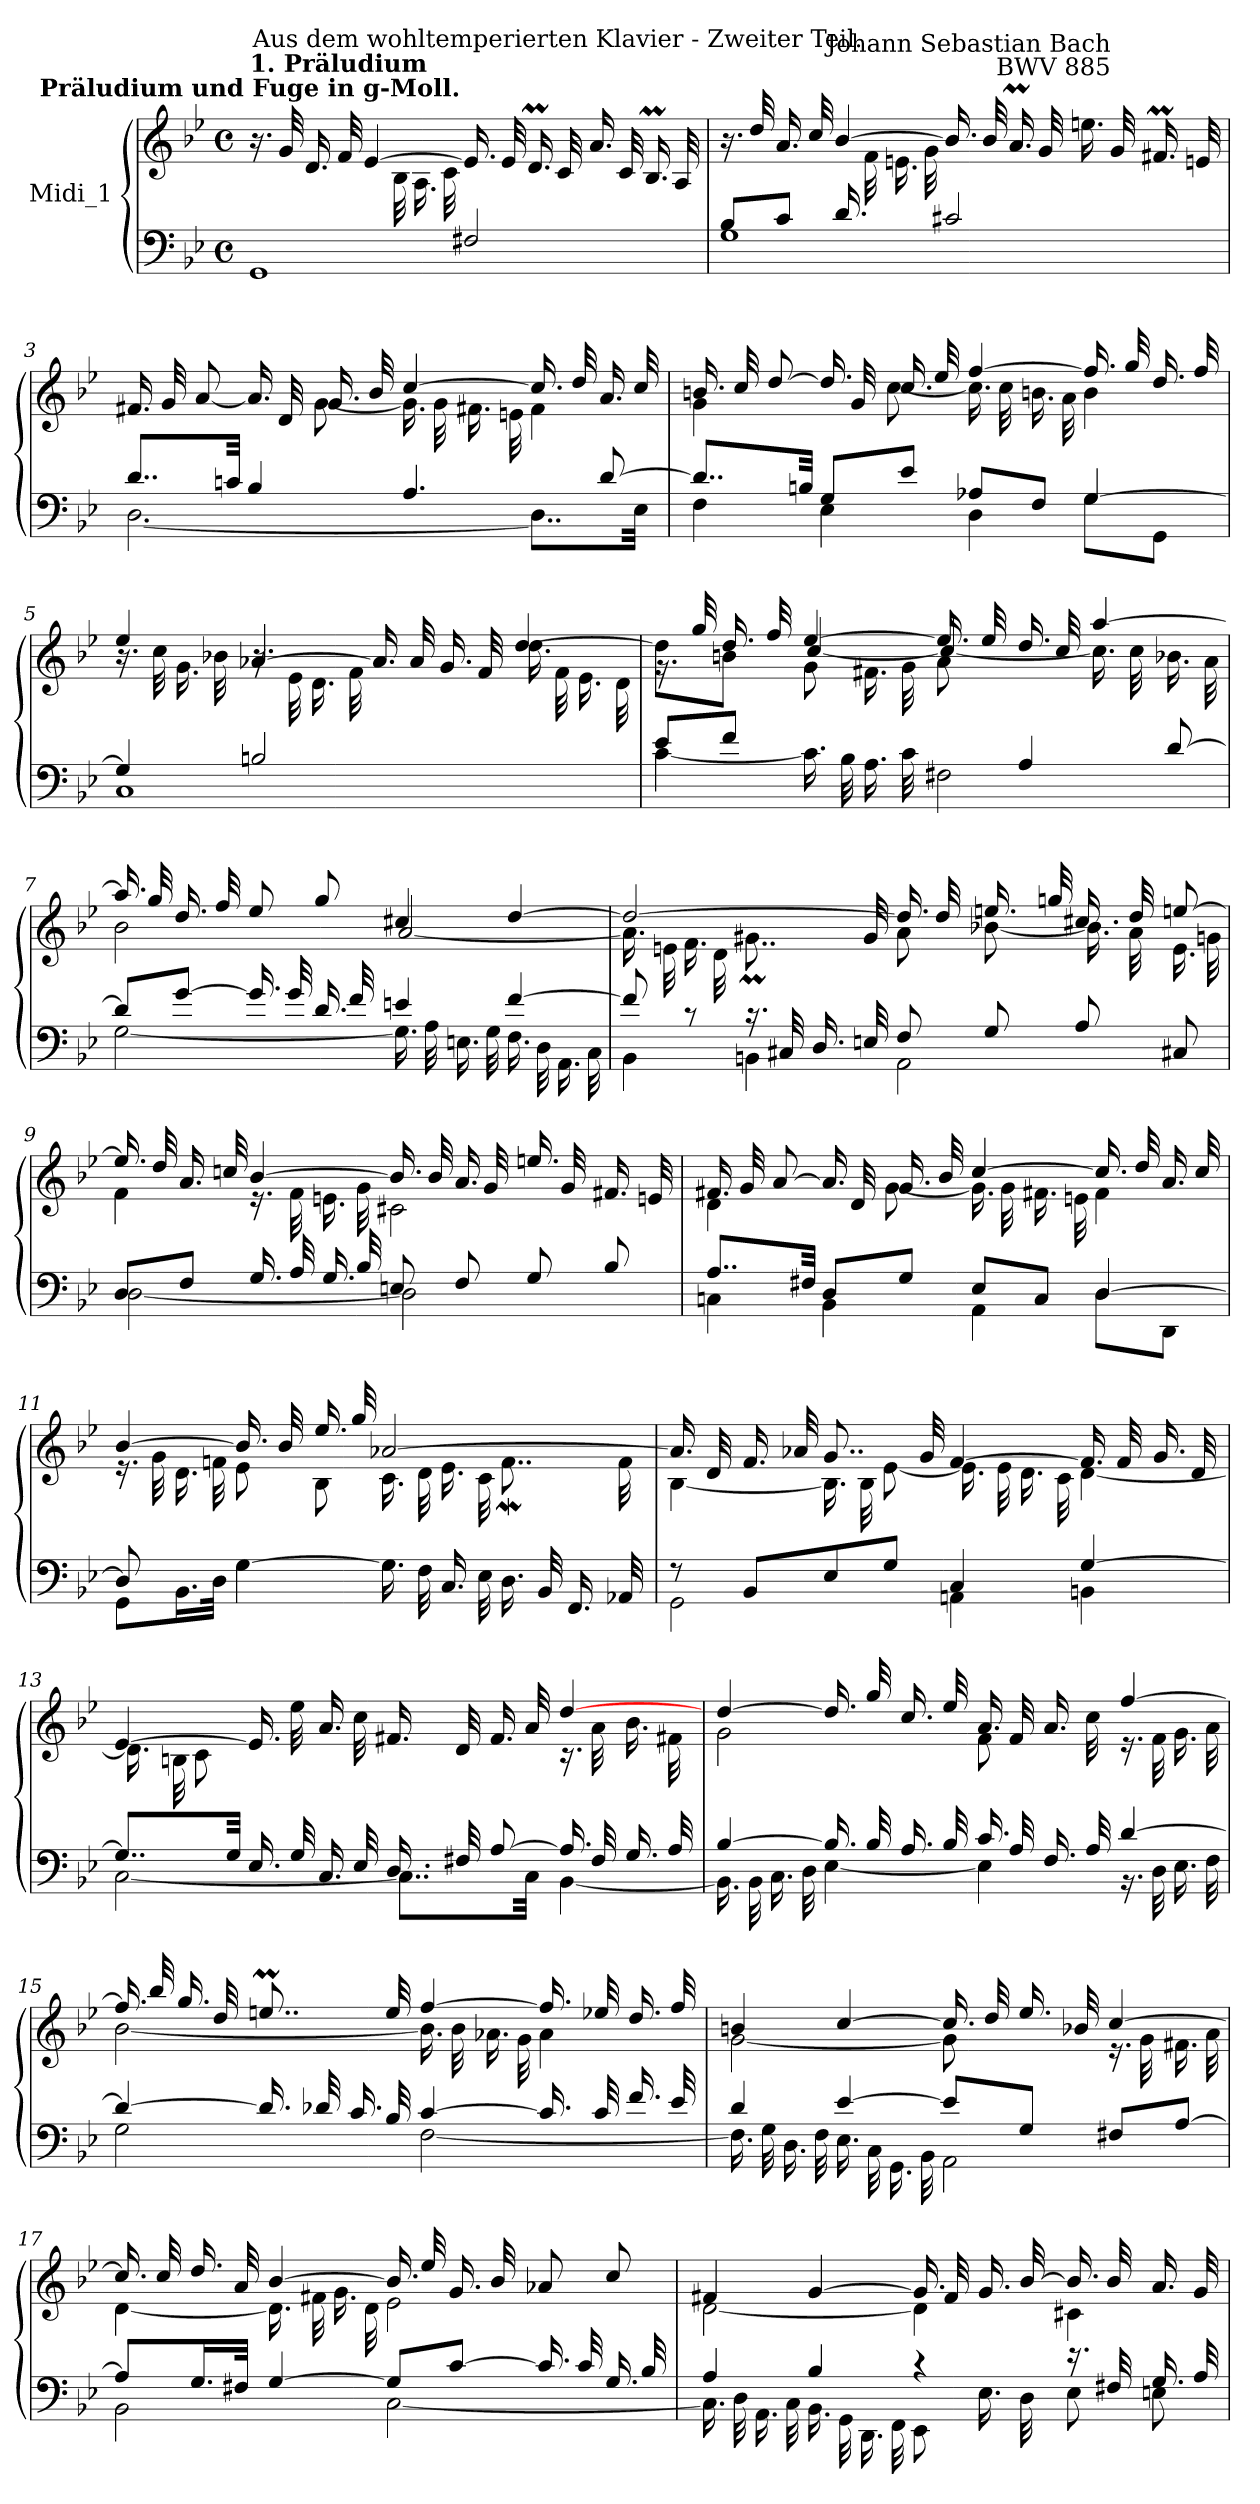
**kern	**kern
*part1	*part1
*staff2	*staff1
*I"Midi_1	*
*clefF4	*clefG2
*k[b-e-]	*k[b-e-]
*B-:	*B-:
*M4/4	*M4/4
*met(c)	*met(c)
=1	=1
*^	*^
!	!	!LO:TX:a:B:cj:t=Präludium und Fuge in g-Moll.	!
!	!	!LO:TX:a:B:t=1. Präludium	!
4ryy	1GG\	16.r	4ryy
.	.	32gLLL	.
.	.	16.d	.
.	.	32fJJ	.
4ryy	.	[4e-/	16.ryy
.	.	.	32B-LLL
.	.	.	16.A
.	.	.	32cJJ
2F#X/	.	16.e-/LL]	4ryy
.	.	32e-/L	.
.	.	16.dm/	.
!	!	!LO:TX:a:cj:t=Aus dem wohltemperierten Klavier - Zweiter Teil.	!
.	.	32c/JJ	.
.	.	16.aLL	4ryy
.	.	32cL	.
.	.	16.B-M	.
.	.	32AJJ	.
=2	=2	=2	=2
8B-L	1G\	16.r	4ryy
.	.	32dd/LLL	.
8cJ	.	16.a/	.
.	.	32cc/JJ	.
16.d/	.	[4b-/	16.ryy
32ryy	.	.	32fLLL
8ryy	.	.	16.en
.	.	.	32gJJ
2c#X/	.	16.b-/LL]	4ryy
.	.	32b-/L	.
.	.	16.am/	.
.	.	32g/JJ	.
.	.	16.eenLL	4ryy
!	!	!LO:TX:a:rj:t=Johann Sebastian Bach\nBWV 885	!
.	.	32gL	.
.	.	16.f#Xm	.
.	.	32enJJ	.
!!LO:LB:g=z	!!
=3	=3	=3	=3
8..dL	[2.D\	16.f#X/LL	4ryy
.	.	32g/L	.
.	.	[8a/J	.
32cnJ	.	.	.
4B-/	.	16.aLL]	8ryy
.	.	32dL	.
.	.	16.g	[8g\
.	.	32b-JJ	.
4.A/	.	[4cc/	16.gLL]
.	.	.	32gL
.	.	.	16.f#X
.	.	.	32enJJ
.	8..DL]	16.cc/LL]	4f#\
.	.	32dd/L	.
[8d/	.	16.a/	.
.	32E-J	32cc/JJ	.
=4	=4	=4	=4
8..dL]	4F\	16.bnLL	4g\
.	.	32ccL	.
.	.	[8ddJ	.
32BnJ	.	.	.
8GL	4E-\	16.dd/LL]	8ryy
.	.	32g/L	.
8e-J	.	16.cc/	[8cc\
.	.	32ee-/JJ	.
8A-X/L	4D\	[4ff/	16.ccLL]
.	.	.	32ccL
8F/J	.	.	16.bn
.	.	.	32aJJ
[4G/	8GL	16.ffLL]	4b\
.	.	32ggL	.
.	8GGJ	16.dd	.
.	.	32ffJJ	.
!!LO:LB:g=z
=5	=5	=5	=5
*	*	*	*^
4G/]	1C\	4ee-/	16.r	1ryy
.	.	.	32cc\LLL	.
.	.	.	16.g\	.
.	.	.	32b-X\JJ	.
2Bn/	.	[4a-X/	16.r	.
.	.	.	32e-LLL	.
.	.	.	16.d	.
.	.	.	32fJJ	.
.	.	16.a-LL]	4ryy	.
.	.	32a-L	.	.
.	.	16.g	.	.
.	.	32fJJ	.	.
4ryy	.	[4dd/	16.ddLL	.
.	.	.	32fL	.
.	.	.	16.e-	.
.	.	.	32dJJ	.
=6	=6	=6	=6	=6
8e-/L	[4c\	8dd\L]	4ryy	16.r
.	.	.	.	32ggLLL
8f/J	.	8bn\J	.	16.dd
.	.	.	.	32ffJJ
4ryy	16.c\LL]	[4ee-/	[4cc/	8g\L
.	32B-\L	.	.	.
.	16.A\	.	.	16.f#X\L
.	32c\JJ	.	.	32g\JJ
8ryy	2F#X\	16.ee-/LL]	4cc/_	8a\
.	.	32ee-/L	.	.
4A/	.	16.dd/	.	8ryy
.	.	32cc/JJ	.	.
.	.	[4aa/	16.ccLL]	4ryy
.	.	.	32ccL	.
[8d/	.	.	16.b-	.
.	.	.	32aJJ	.
*	*	*	*v	*v
!!LO:LB:g=z
=7	=7	=7	=7
8dL]	[2G\	16.aa/LL]	2b-\
.	.	32gg/L	.
[8gJ	.	16.dd/	.
.	.	32ff/JJ	.
16.gLL]	.	8ee-L	.
32gL	.	.	.
16.d	.	8ggJ	.
32fJJ	.	.	.
4en/	16.GLL]	4cc#X/	[2a/
.	32AL	.	.
.	16.En	.	.
.	32GJJ	.	.
[4f/	16.FLL	[4dd/	.
.	32DL	.	.
.	16.AA	.	.
.	32CJJ	.	.
=8	=8	=8	=8
8f/]	4BB-\	2dd/_	16.aLL]
.	.	.	32enL
8r	.	.	16.f
.	.	.	32dJJ
16.r	4BBn\	.	8..g#Xm\L
32C#XLLL	.	.	.
16.D	.	.	.
32EnJJ	.	.	32g#/J
8FL	2AA\	16.ddLL]	8a\L
.	.	32ddL	.
8GJ	.	16.een	[8b-X\J
.	.	32ggnJJ	.
8A/L	.	16.cc#XLL	16.b-LL]
.	.	32ddL	32aL
8C#X/J	.	[8eenJ	16.e
.	.	.	32gnJJ
!!LO:LB:g=z	!!
=9	=9	=9	=9
8D/L	[2D\	16.een/LL]	4f\
.	.	32dd/L	.
8F/J	.	16.a/	.
.	.	32ccn/JJ	.
16.GLL	.	[4b-/	16.r
32AL	.	.	32fLLL
16.G	.	.	16.en
32B-JJ	.	.	32gJJ
8En/L	2D\]	16.b-/LL]	2c#X\
.	.	32b-/L	.
8F/J	.	16.a/	.
.	.	32g/JJ	.
8GL	.	16.eeLL	.
.	.	32gL	.
8B-J	.	16.f#X	.
.	.	32enJJ	.
=10	=10	=10	=10
8..A/L	4Cn\	16.f#X/LL	4d\
.	.	32g/L	.
.	.	[8a/J	.
32F#X/J	.	.	.
8DL	4BB-\	16.a/LL]	8ryy
.	.	32d/L	.
8GJ	.	16.g/	[8g\
.	.	32b-/JJ	.
8E-/L	4AA\	[4cc/	16.gLL]
.	.	.	32gL
8C/J	.	.	16.f#X
.	.	.	32enJJ
[4D/	8DL	16.cc/LL]	4f#\
.	.	32dd/L	.
.	8DDJ	16.a/	.
.	.	32cc/JJ	.
!!LO:LB:g=z	!!
=11	=11	=11	=11
8D/]	8GGL	[4b-/	16.r
.	.	.	32gLLL
8ryy	16.BB-L	.	16.d
.	32DJJ	.	32fnJJ
4ryy	[4G\	16.b-LL]	8e-\L
.	.	32b-L	.
.	.	16.ee-	8B-\J
.	.	32ggJJ	.
4ryy	16.GLL]	[2a-X/	16.cLL
.	32FL	.	32dL
.	16.C	.	16.e-
.	32E-JJ	.	32cJJ
4ryy	16.DLL	.	8..fWL
.	32BB-L	.	.
.	16.FF	.	.
.	32AA-XJJ	.	32fJ
=12	=12	=12	=12
8r	2GG\	16.a-LL]	[4B-\
.	.	32dL	.
8BB-/L	.	16.f	.
.	.	32a-JJ	.
8E-/	.	8..g/L	16.B-LL]
.	.	.	32B-L
8G/J	.	.	[8e-J
.	.	32g/J	.
4C/	4AAn\	[4f/	16.e-LL]
.	.	.	32e-L
.	.	.	16.d
.	.	.	32cJJ
[4G/	4BBn\	16.f/LL]	[4d\
.	.	32f/L	.
.	.	16.g/	.
.	.	32d/JJ	.
!!LO:LB:g=z	!!
=13	=13	=13	=13
8..GL]	[2C\	[4e-/	16.dLL]
.	.	.	32BnL
.	.	.	8cJ
32GJ	.	.	.
16.E-LL	.	16.e-LL]	4ryy
32GL	.	32ee-L	.
16.C	.	16.a	.
32E-JJ	.	32ccJJ	.
16.DLL	8..CL]	16.f#X/LL	4ryy
32F#XL	.	32d/L	.
[8AJ	.	16.f#/	.
.	32CJ	32a/JJ	.
16.ALL]	[4BB-\	[4dd/	16.r
32F#L	.	.	32aLLL
16.G	.	.	16.b-
32AJJ	.	.	32f#XJJ
=14	=14	=14	=14
[4B-/	16.BB-\LL]	[4dd/	2g\
.	32BB-\L	.	.
.	16.C\	.	.
.	32D\JJ	.	.
16.B-LL]	[4E-\	16.ddLL]	.
32B-L	.	32ggL	.
16.A	.	16.cc	.
32B-JJ	.	32ee-JJ	.
16.cLL	4E-\]	16.aLL	8f\
32AL	.	32fL	.
16.F	.	16.a	8ryy
32AJJ	.	32ccJJ	.
[4d/	16.r	[4ff/	16.r
.	32DLLL	.	32fLLL
.	16.E-	.	16.g
.	32FJJ	.	32aJJ
!!LO:LB:g=z	!!
=15	=15	=15	=15
4d/_	2G\	16.ffLL]	[2b-\
.	.	32bb-L	.
.	.	16.gg	.
.	.	32ddJJ	.
16.dLL]	.	8..eenmL	.
32d-XL	.	.	.
16.c	.	.	.
32B-JJ	.	32eeJ	.
[4c/	[2F\	[4ff/	16.b-LL]
.	.	.	32b-L
.	.	.	16.a-X
.	.	.	32gJJ
16.cLL]	.	16.ff/LL]	4a-\
32cL	.	32ee-X/L	.
16.f	.	16.dd/	.
32e-JJ	.	32ff/JJ	.
=16	=16	=16	=16
4d/	16.FLL]	4bn/	[2g\
.	32GL	.	.
.	16.D	.	.
.	32FJJ	.	.
[4e-/	16.E-LL	[4cc/	.
.	32CL	.	.
.	16.GG	.	.
.	32BB-JJ	.	.
8e-/L]	2AA\	16.cc/LL]	8g\]
.	.	32dd/L	.
8G/J	.	16.ee-/	8ryy
.	.	32b-X/JJ	.
8F#X/L	.	[4cc/	16.r
.	.	.	32gLLL
[8A/J	.	.	16.f#X
.	.	.	32aJJ
!!LO:LB:g=z
=17	=17	=17	=17
*	*	*	*^
8A/L]	2BB-\	16.ccLL]	[4d\	1ryy
.	.	32ccL	.	.
16.G/L	.	16.dd	.	.
32F#X/JJ	.	32aJJ	.	.
[4G/	.	[4b-/	16.dLL]	.
.	.	.	32f#XL	.
.	.	.	16.g	.
.	.	.	32dJJ	.
8G/L]	[2C\	16.b-LL]	2e-\	.
.	.	32ee-L	.	.
[8c/J	.	16.g	.	.
.	.	32b-JJ	.	.
16.c/LL]	.	8a-XL	.	.
32c/L	.	.	.	.
16.G/	.	8ccJ	.	.
32B-/JJ	.	.	.	.
*	*	*	*v	*v
=18	=18	=18	=18
4A/	16.CLL]	4f#X/	[2d\
.	32DL	.	.
.	16.AA	.	.
.	32CJJ	.	.
4B-/	16.BB-LL	[4g/	.
.	32GGL	.	.
.	16.DD	.	.
.	32FFJJ	.	.
4r	8EE-L	16.gLL]	4d\]
.	.	32f#L	.
.	16.E-L	16.g	.
.	32DJJ	[32b-JJ	.
16.r	8E-\L	16.b-/LL]	4c#X\
32F#XLLL	.	32b-/L	.
16.G	8En\J	16.a/	.
32AJJ	.	32g/JJ	.
*v	*v	*	*
*	*v	*v
=	=
*-	*-
